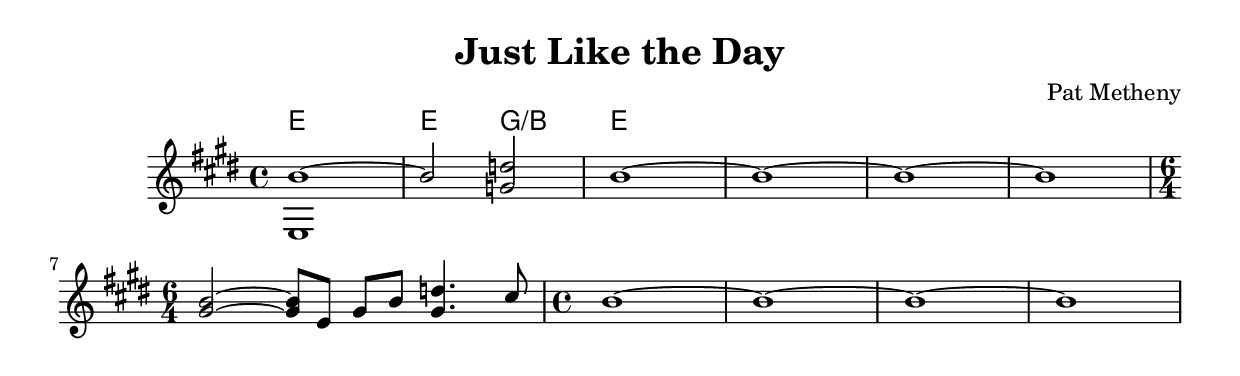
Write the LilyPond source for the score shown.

\version "2.24.2"
\header {
  title = "Just Like the Day"
  composer = "Pat Metheny"
}

changes = \chordmode {
  \set noChordSymbol = ""
  e1 e2 g2:/b e1
}
<<
\new ChordNames \changes
\new Staff <<
  \new Voice = "ima"
    \relative {
      \voiceOne
      \clef treble
      \time 4/4
      \key e \major
      b'1~
      b2 <d g,>2
      b1~b1~b1~b1 \break
      \time 6/4 <b gis>2~<b gis>8 e, gis b <d gis,>4. cis8
      \time 4/4 b1~b1~b1~b1
    }
  \new Voice= "p"
    \relative { \voiceTwo e1 }
  >>
>>
% piece = {
%   \new Voice = "ima" \relative {
%     \voiceOne
%     \clef treble
%     \time 4/4
%     \key e \major
%     b'1~
%     b2 <d g,>2
%     b1~b1~b1~b1 \break
%     \time 6/4 <b gis>2~<b gis>8 e, gis b <d gis,>4. cis8
%     \time 4/4 b1~b1~b1~b1
%   }

%   \new Voice = "p" \relative {
%     \voiceTwo
%       e1
%   }
% }


% <<
%   % \chords {
%   %   \set noChordSymbol = ""
%   %   e1 e2 g2:/b e1
%   % }
%   {
%     \piece
%   }
% >>


% \score {
%   \new Staff <<
%     \chords {
%       \set noChordSymbol = ""
%       e1 e2 g2:/b e1
%     }
%     \new Voice = "ima" {
%       \relative {
%       \voiceOne
%       \clef treble
%         \time 4/4
%         \key e \major
%         {
%           b'1~
%           b2 <d g,>2
%           b1~b1~b1~b1 \break
%           \time 6/4 <b gis>2~<b gis>8 e, gis b <d gis,>4. cis8
%           \time 4/4 b1~b1~b1~b1

%           \break
%           g'4~ <g e> f8 e <d g> c
%           e8( f g4) f_. e_.
%           \break
%           g'4~ <g e c> f8 e <d g> c
%           e8( f g4) f_. e_.
%           \bar "||" \break
%           \repeat volta 2 {
%           \bar ".|:"
%           b8( c <g d'>4) b8( c <g d'>4)
%           <b g'> <b d> <b~ d~> <g b d>
%           \break
%           }
%         }
%       }
%     }
%     \new Voice = "p"
%     \relative {
%         \voiceTwo
%     }
%   >>
% }
